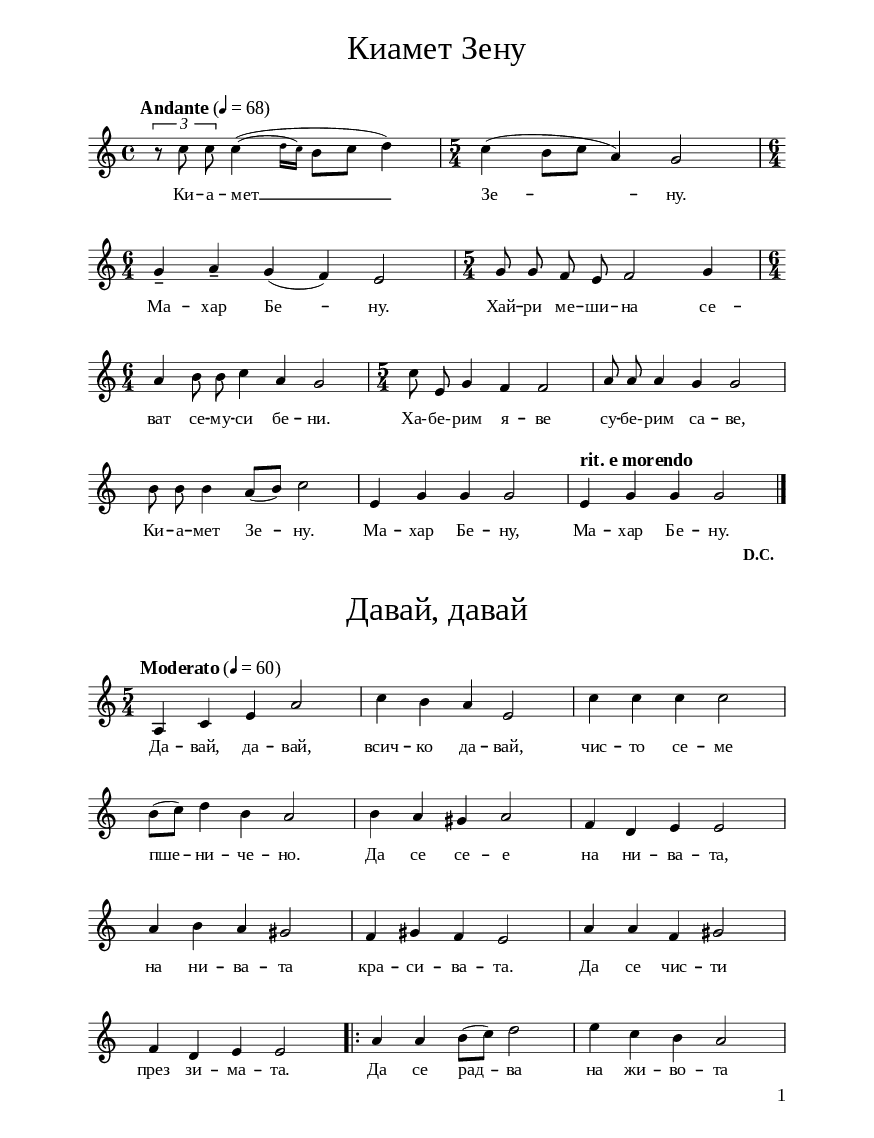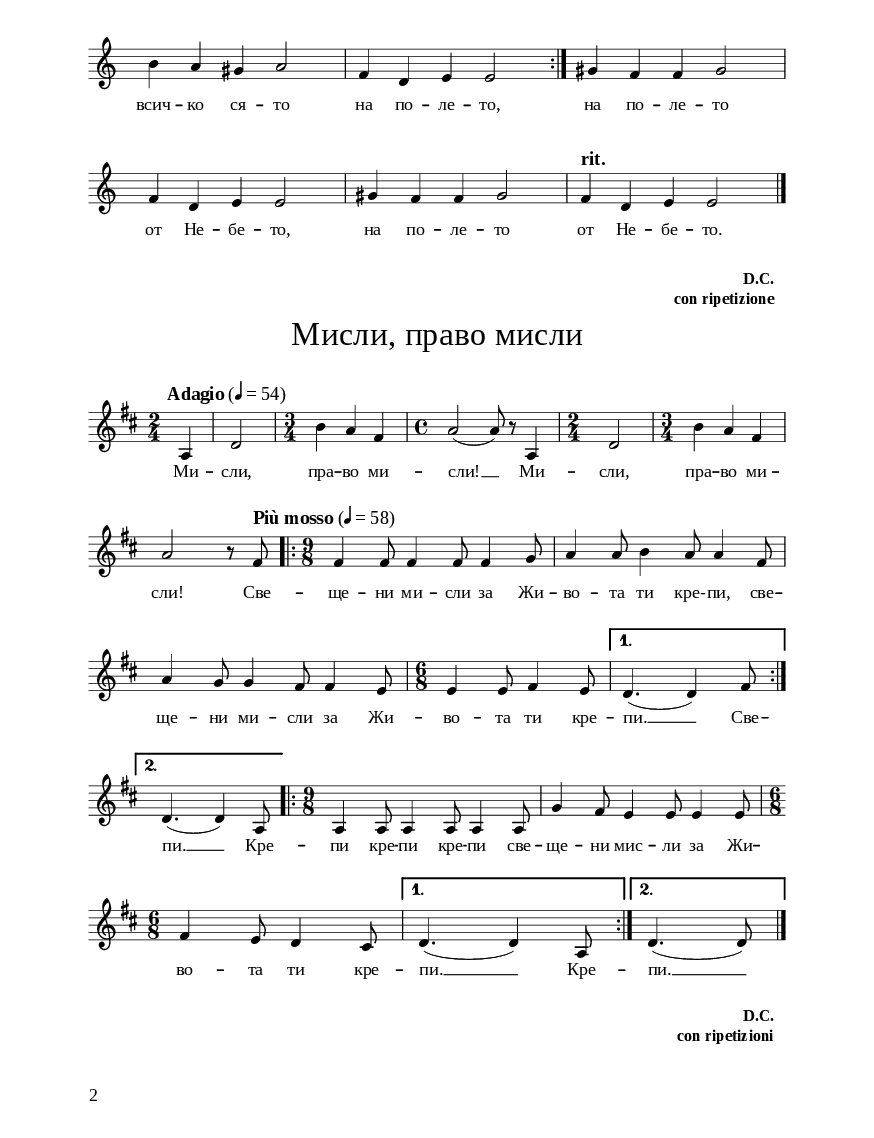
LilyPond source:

\version "2.24.2"

% include paper part and global functions
\include "include/globals.ily"

\bookpart {
  \label #'ref092_1
  \tocItem \markup "Киамет Зену"
  \include "include/bookpart-paper.ily"
  \score {
    \include "include/score-layout.ily"

    \new Voice \absolute {
      \clef treble
      \key c \major
      \time 4/4
      \tempoFunc "Andante" 4 "68"

      \autoBeamOff

      \tupletUp \tuplet 3/2 {r8 c'' c''8 }  c''4~ ( \slashedGrace { \stemDown d''16[c''16] \stemNeutral }  b'8[c''] d''4) | \time 5/4  c''4 ( b'8 [c''] a'4 ) g'2 \break |

      \time 6/4  g'4 -- a' -- g' ( f' ) e'2 | \time 5/4  g'8 g' f' e' f'2 g'4 \break |

      \time 6/4  a'4 b'8 b' c''4 a' g'2 |\time 5/4  c''8 e' g'4 f' f'2 |  a'8 a' a'4 g' g'2  | \break

      b'8 b' b'4 a'8 [( b' )] c''2 | e'4 g' g' g'2 | \tempo "rit. e morendo" e'4 g' g' g'2 | \bar "|."

    }



    \addlyrics {
      Ки -- а -- мет __ Зе --  -- ну. Ма -- хар Бе  --  ну. Хай  --  ри ме  -- ши  --  на се  --
      ват се  -- му  -- си бе  -- ни. "Ха-" -- "бе-" -- рим я -- ве су  -- "бе-"  -- рим са  -- ве,
      Ки -- а -- мет Зе --  -- ну. Ма -- хар Бе  --  ну, Ма -- хар Бе  --  ну.
    }

    \header {
      title = \titleFunc "Киамет Зену" "Kiamet Zenu"
    }

    \midi{}

  } % score

  \markup \dc-one "D.C."

  \label #'ref092_2
  \tocItem \markup "Давай, давай"
  \include "include/bookpart-paper.ily"
  \score {
    \include "include/score-layout.ily"

    \new Voice \absolute  {
      \clef treble
      \key a \minor
      \time 5/4
      \tempoFunc "Moderato" 4 "60"

      a4 c' e' a'2 |c''4 b' a' e'2 | c''4 c'' c'' c''2 \break |

      b'8 ( c'' ) d''4 b' a'2 | b'4 a' gis' a'2 | f'4 d' e' e'2 \break |

      a'4 b' a' gis'2 | f'4 gis' f' e'2 | a'4 a' f' gis'2 \break |

      f'4 d' e' e'2  \bar ".|:"
      | a'4 a' b'8 ( c'' ) d''2 |  e''4 c'' b' a'2 \break | % 13

      b'4 a' gis' a'2 | f'4 d' e' e'2
      \bar ":|." | gis'4 f' f' gis'2 \break |

      f'4 d' e' e'2 | gis'4 f' f' gis'2 | \tempo "rit." f'4  d' e' e'2 | \bar "|."

    }



    \addlyrics {
      Да -- вай, да  -- вай, всич -- ко да -- вай,

      чис -- то се -- ме пше -- ни -- че -- но.

      Да се се -- е на ни -- ва -- та, на ни -- ва -- та кра -- си -- ва -- та.

      Да се чис -- ти през зи -- ма -- та.

      Да се рад -- ва на жи -- во -- та

      всич -- ко ся -- то на по -- ле -- то,

      на по -- ле -- то от Hе -- бе -- то,

      на по -- ле -- то от Hе -- бе -- то.

    }

    \header {
      title = \titleFunc "Давай, давай" "Davaj, davaj"
    }

    \midi{}

  } % score

  \markup \dc-two "D.C.""con ripetizione"

  \label #'ref093
  \tocItem \markup "Мисли, право мисли"
  \include "include/bookpart-paper.ily"
  \score {
    \include "include/score-layout.ily"


    \new Voice \absolute  {
      \clef treble
      \key d \major
      \time 2/4
      \tempoFunc "Adagio" 4 "54"

      \partial 4
      \autoBeamOff

      a4 | d'2 | \time 3/4 b'4 a' fis' | \time 4/4 a'2 ( a'8 ) r8 a4 | \time 2/4 d'2 | \time 3/4 b'4 a'4 fis'4 \break

      a'2 r8

      \tempoFunc "Più mosso" 4 "58"
      fis'8 | \repeat volta 2 {
        \time 9/8 fis'4 fis'8 fis'4 fis'8 fis'4 g'8 | a'4 a'8 b'4 a'8 a'4 fis'8 | \break

        a'4 g'8 g'4 fis'8 fis'4 e'8 | \time 6/8 e'4 e'8 fis'4 e'8 |
      } \alternative {
        {d'4. (d'4 ) fis'8 \break}
        {d'4. (d'4) a8 }
      } \repeat volta 2 {
        \time 9/8 a4 a8 a4 a8 a4 a8 | g'4 fis'8 e'4 e'8 e'4 e'8 | \break

        \time 6/8  fis'4 e'8 d'4 cis'8 |
      } \alternative { { d'4. ( d'4 ) a8 } { d'4. ( d'8 ) } } \bar "|."

    }

    \addlyrics {
      Ми -- сли, пра -- во ми -- сли! __  Ми -- сли, пра -- во ми -- сли!

      Све -- ще -- ни ми -- сли за Жи -- во -- та ти "кре-" -- пи, све -- ще -- ни ми -- сли за Жи -- во -- та ти кре -- пи. __ Све -- пи. __  Кре -- пи кре -- пи

      кре -- пи све -- ще -- ни мис -- ли за Жи -- во -- та ти кре -- пи. __  Кре -- пи. __
    }

    \header {
      title = \titleFunc "Мисли, право мисли" "Misli, pravo misli"
    }

    \midi{}

  } % score

  \markup \dc-two "D.C.""con ripetizioni"

} % bookpart
